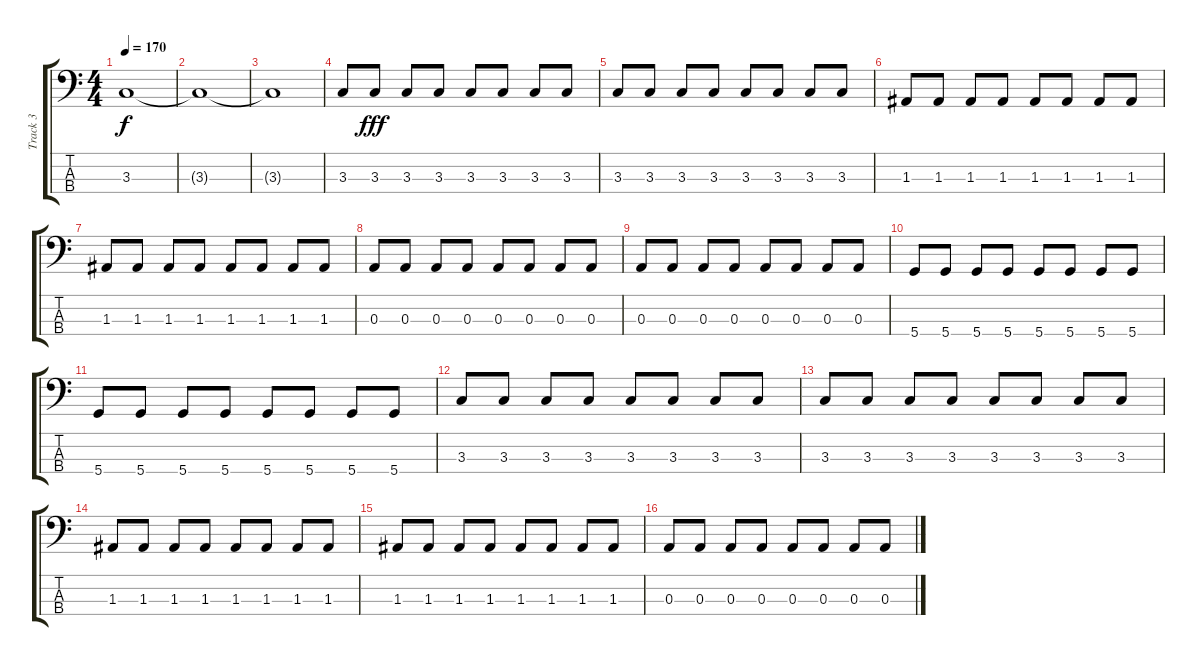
\track ("Track 3" "Track 3") {instrument electricbassfinger}
\staff {score tabs}
\tuning (G2 D2 A1 D1) {hide}
\ts (4 4)
\tempo 170
\clef f4
\ks c
3.3{t}.1{dy f} |
3.3{t}.1 |
3.3{t}.1 |
3.3.8 3.3.8{dy fff} 3.3.8 3.3.8 3.3.8 3.3.8 3.3.8 3.3.8 |
3.3.8 3.3.8 3.3.8 3.3.8 3.3.8 3.3.8 3.3.8 3.3.8 |
1.3.8 1.3.8 1.3.8 1.3.8 1.3.8 1.3.8 1.3.8 1.3.8 |
1.3.8 1.3.8 1.3.8 1.3.8 1.3.8 1.3.8 1.3.8 1.3.8 |
0.3.8 0.3.8 0.3.8 0.3.8 0.3.8 0.3.8 0.3.8 0.3.8 |
0.3.8 0.3.8 0.3.8 0.3.8 0.3.8 0.3.8 0.3.8 0.3.8 |
5.4.8 5.4.8 5.4.8 5.4.8 5.4.8 5.4.8 5.4.8 5.4.8 |
5.4.8 5.4.8 5.4.8 5.4.8 5.4.8 5.4.8 5.4.8 5.4.8 |
3.3.8 3.3.8 3.3.8 3.3.8 3.3.8 3.3.8 3.3.8 3.3.8 |
3.3.8 3.3.8 3.3.8 3.3.8 3.3.8 3.3.8 3.3.8 3.3.8 |
1.3.8 1.3.8 1.3.8 1.3.8 1.3.8 1.3.8 1.3.8 1.3.8 |
1.3.8 1.3.8 1.3.8 1.3.8 1.3.8 1.3.8 1.3.8 1.3.8 |
0.3.8 0.3.8 0.3.8 0.3.8 0.3.8 0.3.8 0.3.8 0.3.8
